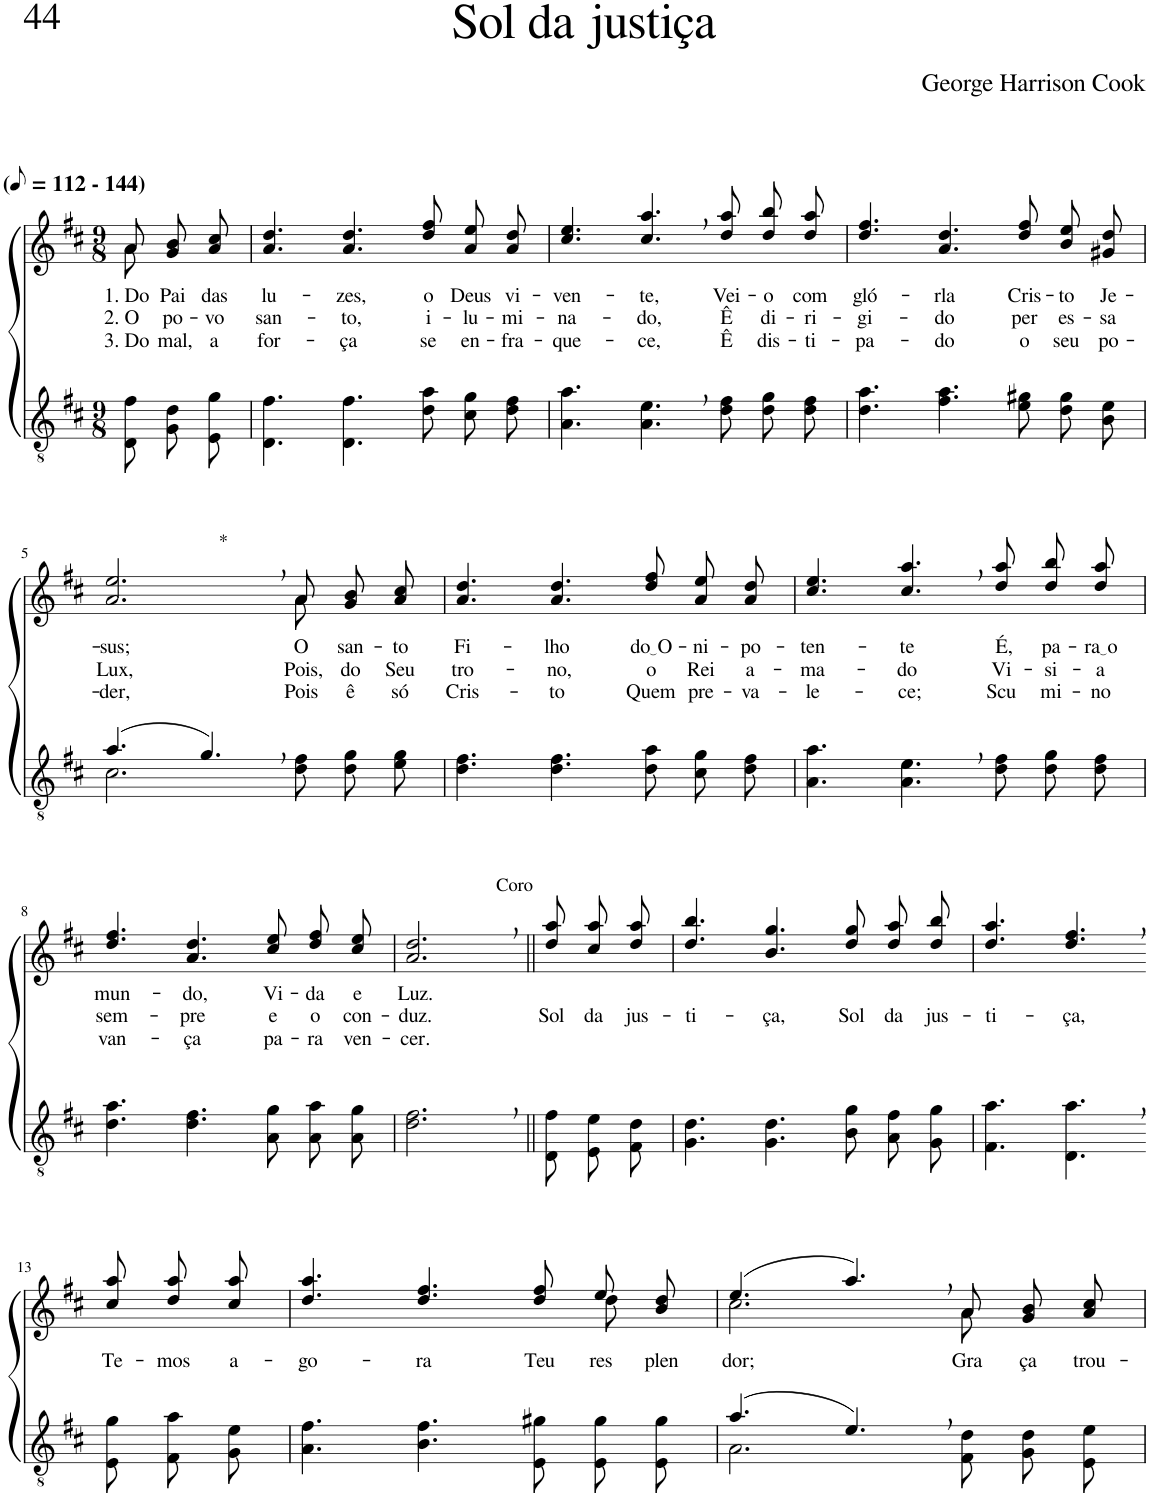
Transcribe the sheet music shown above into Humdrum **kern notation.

**kern	**kern	**text	**text	**text
*part2	*part1	*part1	*part1	*part1
*staff2	*staff1	*staff1	*staff1	*staff1
*I"Parte III e IV	*I"Parte I e II	*	*	*
*clefGv2	*clefG2	*	*	*
*Trd5c9	*Trd5c9	*	*	*
*k[f#c#]	*k[f#c#]	*	*	*
*M9/8	*M9/8	*	*	*
*MM56	*MM56	*	*	*
=1	=1	=1	=1	=1
*	*^	*	*	*
!	!LO:TX:a:B:t=(	!	!	!	!
!	!LO:TX:a:B:t=- 144)	!	!	!	!
!	!	!	!LO:LY:b	!LO:LY:b	!LO:LY:b
8D\ 8f#\L	8a\L	8a\	1. Do	2. O	3. Do
!	!	!	!LO:LY:b	!LO:LY:b	!LO:LY:b
8G\ 8d\	8g\ 8b\	4ryy	Pai	po-	mal,
!	!	!	!LO:LY:b	!LO:LY:b	!LO:LY:b
8E\ 8g\J	8a\ 8cc#\J	.	das	-vo	a
*	*v	*v	*	*	*
=2	=2	=2	=2	=2
!	!	!LO:LY:b	!LO:LY:b	!LO:LY:b
4.D\ 4.f#\	4.a/ 4.dd/	lu-	san-	for-
!	!	!LO:LY:b	!LO:LY:b	!LO:LY:b
4.D\ 4.f#\	4.a/ 4.dd/	-zes,	-to,	-ça
!	!	!LO:LY:b	!LO:LY:b	!LO:LY:b
8d\ 8a\L	8dd\ 8ff#\L	o	i-	se
!	!	!LO:LY:b	!LO:LY:b	!LO:LY:b
8c#\ 8g\	8a\ 8ee\	Deus	-lu-	en-
!	!	!LO:LY:b	!LO:LY:b	!LO:LY:b
8d\ 8f#\J	8a\ 8dd\J	vi-	-mi-	-fra-
=3	=3	=3	=3	=3
!	!	!LO:LY:b	!LO:LY:b	!LO:LY:b
4.A\ 4.a\	4.cc#/ 4.ee/	-ven-	-na-	-que-
!	!	!LO:LY:b	!LO:LY:b	!LO:LY:b
4.A\, 4.e\,	4.cc#/, 4.aa/,	-te,	-do,	-ce,
!	!	!LO:LY:b	!LO:LY:b	!LO:LY:b
8d\ 8f#\L	8dd\ 8aa\L	Vei-	Ê	Ê
!	!	!LO:LY:b	!LO:LY:b	!LO:LY:b
8d\ 8g\	8dd\ 8bb\	-o	di-	dis-
!	!	!LO:LY:b	!LO:LY:b	!LO:LY:b
8d\ 8f#\J	8dd\ 8aa\J	com	-ri-	-ti-
=4	=4	=4	=4	=4
!	!	!LO:LY:b	!LO:LY:b	!LO:LY:b
4.d\ 4.a\	4.dd/ 4.ff#/	gló-	-gi-	-pa-
!	!	!LO:LY:b	!LO:LY:b	!LO:LY:b
4.f#\ 4.a\	4.a/ 4.dd/	-rla	-do	-do
!	!	!LO:LY:b	!LO:LY:b	!LO:LY:b
8e\ 8g#X\L	8dd\ 8ff#\L	Cris-	per	o
!	!	!LO:LY:b	!LO:LY:b	!LO:LY:b
8d\ 8g#\	8b\ 8ee\	-to	es-	seu
!	!	!LO:LY:b	!LO:LY:b	!LO:LY:b
8B\ 8e\J	8g#X\ 8dd\J	Je-	-sa	po-
!!LO:LB:g=z
=5	=5	=5	=5	=5
*^	*	*	*	*
!	!	!LO:TX:a:t=*	!	!	!
!	!	!	!LO:LY:b	!LO:LY:b	!LO:LY:b
*	*	*^	*	*	*
(4.a/	2.c#\	2.a/, 2.ee/,	2.ryy	-sus;	Lux,	-der,
4.g,/)	.	.	.	.	.	.
!	!	!	!	!LO:LY:b	!LO:LY:b	!LO:LY:b
4ryy	8d\ 8f#\L	8a\L	8a\	O	Pois,	Pois
!	!	!	!	!LO:LY:b	!LO:LY:b	!LO:LY:b
.	8d\ 8g\	8g\ 8b\	4ryy	san-	do	ê
!	!	!	!	!LO:LY:b	!LO:LY:b	!LO:LY:b
8ryy	8e\ 8g\J	8a\ 8cc#\J	.	-to	Seu	só
*	*	*v	*v	*	*	*
=6	=6	=6	=6	=6	=6
!	!	!	!LO:LY:b	!LO:LY:b	!LO:LY:b
*v	*v	*	*	*	*
4.d\ 4.f#\	4.a/ 4.dd/	Fi-	tro-	Cris-
!	!	!LO:LY:b	!LO:LY:b	!LO:LY:b
4.d\ 4.f#\	4.a/ 4.dd/	-lho	-no,	-to
!	!	!LO:LY:b	!LO:LY:b	!LO:LY:b
8d\ 8a\L	8dd\ 8ff#\L	do O	o	Quem
!	!	!LO:LY:b	!LO:LY:b	!LO:LY:b
8c#\ 8g\	8a\ 8ee\	-ni-	Rei	pre-
!	!	!LO:LY:b	!LO:LY:b	!LO:LY:b
8d\ 8f#\J	8a\ 8dd\J	-po-	a-	-va-
=7	=7	=7	=7	=7
!	!	!LO:LY:b	!LO:LY:b	!LO:LY:b
4.A\ 4.a\	4.cc#/ 4.ee/	-ten-	-ma-	-le-
!	!	!LO:LY:b	!LO:LY:b	!LO:LY:b
4.A\, 4.e\,	4.cc#/, 4.aa/,	-te	-do	-ce;
!	!	!LO:LY:b	!LO:LY:b	!LO:LY:b
8d\ 8f#\L	8dd\ 8aa\L	É,	Vi-	Scu
!	!	!LO:LY:b	!LO:LY:b	!LO:LY:b
8d\ 8g\	8dd\ 8bb\	pa-	-si-	mi-
!	!	!LO:LY:b	!LO:LY:b	!LO:LY:b
8d\ 8f#\J	8dd\ 8aa\J	ra o	-a	-no
!!LO:LB:g=z
=8	=8	=8	=8	=8
!	!	!LO:LY:b	!LO:LY:b	!LO:LY:b
4.d\ 4.a\	4.dd/ 4.ff#/	mun-	sem-	van-
!	!	!LO:LY:b	!LO:LY:b	!LO:LY:b
4.d\ 4.f#\	4.a/ 4.dd/	-do,	-pre	-ça
!	!	!LO:LY:b	!LO:LY:b	!LO:LY:b
8A\ 8g\L	8cc#\ 8ee\L	Vi-	e	pa-
!	!	!LO:LY:b	!LO:LY:b	!LO:LY:b
8A\ 8a\	8dd\ 8ff#\	-da	o	-ra
!	!	!LO:LY:b	!LO:LY:b	!LO:LY:b
8A\ 8g\J	8cc#\ 8ee\J	e	con-	ven-
=9	=9	=9	=9	=9
!	!LO:TX:a:t=Coro	!	!	!
!	!	!LO:LY:b	!LO:LY:b	!LO:LY:b
2.d\, 2.f#\,	2.a/, 2.dd/,	Luz.	-duz.	-cer.
=10||	=10||	=10||	=10||	=10||
!	!	!	!LO:LY:b	!
8D/ 8f#/L	8dd\ 8aa\L	.	Sol	.
!	!	!	!LO:LY:b	!
8E/ 8e/	8cc#\ 8aa\	.	da	.
!	!	!	!LO:LY:b	!
8F#/ 8d/J	8dd\ 8aa\J	.	jus-	.
=11	=11	=11	=11	=11
!	!	!	!LO:LY:b	!
4.G\ 4.d\	4.dd/ 4.bb/	.	-ti-	.
!	!	!	!LO:LY:b	!
4.G\ 4.d\	4.b/ 4.gg/	.	-ça,	.
!	!	!	!LO:LY:b	!
8B\ 8g\L	8dd\ 8gg\L	.	Sol	.
!	!	!	!LO:LY:b	!
8A\ 8f#\	8dd\ 8aa\	.	da	.
!	!	!	!LO:LY:b	!
8G\ 8g\J	8dd\ 8bb\J	.	jus-	.
=12	=12	=12	=12	=12
!	!	!	!LO:LY:b	!
4.F#\ 4.a\	4.dd/ 4.aa/	.	-ti-	.
!	!	!	!LO:LY:b	!
4.D\, 4.a\,	4.dd/, 4.ff#/,	.	-ça,	.
!!LO:LB:g=z
=13-	=13-	=13-	=13-	=13-
!	!	!LO:LY:b	!	!
8E/ 8g/L	8cc#\ 8aa\L	Te-	.	.
!	!	!LO:LY:b	!	!
8F#/ 8a/	8dd\ 8aa\	-mos	.	.
!	!	!LO:LY:b	!	!
8G/ 8e/J	8cc#\ 8aa\J	a-	.	.
=14	=14	=14	=14	=14
!	!	!LO:LY:b	!	!
*	*^	*	*	*
4.A\ 4.f#\	4.dd/ 4.aa/	2..ryy	-go-	.	.
!	!	!	!LO:LY:b	!	!
4.B\ 4.f#\	4.dd/ 4.ff#/	.	-ra	.	.
!	!	!	!LO:LY:b	!	!
8E\ 8g#X\L	8dd\ 8ff#\L	.	Teu	.	.
!	!	!	!LO:LY:b	!	!
8E\ 8g#\	8ee\	8dd\	res-	.	.
!	!	!	!LO:LY:b	!	!
8E\ 8g#\J	8b\ 8dd\J	8ryy	-plen-	.	.
=15	=15	=15	=15	=15	=15
*^	*	*	*	*	*
!	!	!	!	!LO:LY:b	!	!
(4.a/	2.A\	(4.ee/	2.cc#\	-dor;	.	.
4.e,/)	.	4.aa,/)	.	.	.	.
!	!	!	!	!LO:LY:b	!	!
4ryy	8F#\ 8d\L	8a\L	8a\	Gra-	.	.
!	!	!	!	!LO:LY:b	!	!
.	8G\ 8d\	8g\ 8b\	4ryy	-ça	.	.
!	!	!	!	!LO:LY:b	!	!
8ryy	8E\ 8e\J	8a\ 8cc#\J	.	trou-	.	.
*v	*v	*	*	*	*	*
*	*v	*v	*	*	*
=	=	=	=	=
*-	*-	*-	*-	*-
